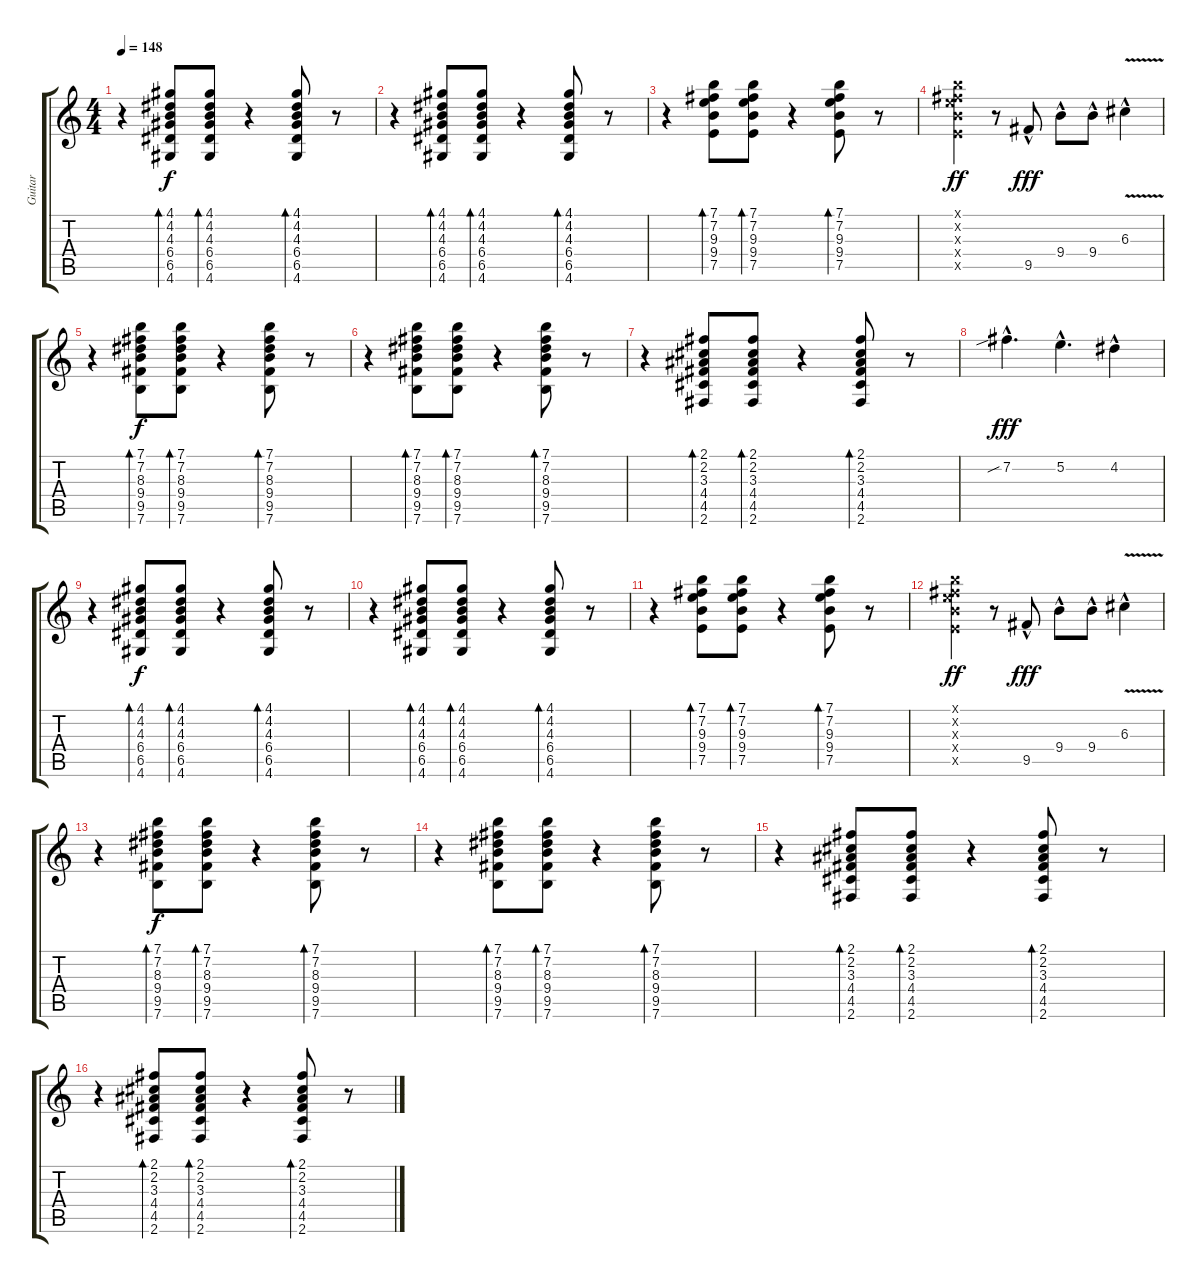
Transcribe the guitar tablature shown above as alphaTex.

\track ("Guitar" "Guitar") {instrument electricguitarclean}
\staff {score tabs}
\tuning (E4 B3 G3 D3 A2 E2) {hide}
\ts (4 4)
\tempo 148
\clef g2
\ks c
r.4{dy fff} (4.1 4.2 4.3 6.4 6.5 4.6).8{bd 30 dy f} (4.1 4.2 4.3 6.4 6.5 4.6).8{bd 30} r.4 (4.1 4.2 4.3 6.4 6.5 4.6).8{bd 30} r.8 |
r.4 (4.1 4.2 4.3 6.4 6.5 4.6).8{bd 30} (4.1 4.2 4.3 6.4 6.5 4.6).8{bd 30} r.4 (4.1 4.2 4.3 6.4 6.5 4.6).8{bd 30} r.8 |
r.4 (7.1 7.2 9.3 9.4 7.5).8{bd 30} (7.1 7.2 9.3 9.4 7.5).8{bd 30} r.4 (7.1 7.2 9.3 9.4 7.5).8{bd 30} r.8 |
(7.1{x} 7.2{x} 9.3{x} 9.4{x} 7.5{x}).4{dy ff} r.8 9.5{hac}.8{dy fff} 9.4{hac}.8 9.4{hac}.8 6.3{v hac}.4 |
r.4 (7.1 7.2 8.3 9.4 9.5 7.6).8{bd 30 dy f} (7.1 7.2 8.3 9.4 9.5 7.6).8{bd 30} r.4 (7.1 7.2 8.3 9.4 9.5 7.6).8{bd 30} r.8 |
r.4 (7.1 7.2 8.3 9.4 9.5 7.6).8{bd 30} (7.1 7.2 8.3 9.4 9.5 7.6).8{bd 30} r.4 (7.1 7.2 8.3 9.4 9.5 7.6).8{bd 30} r.8 |
r.4 (2.1 2.2 3.3 4.4 4.5 2.6).8{bd 30} (2.1 2.2 3.3 4.4 4.5 2.6).8{bd 30} r.4 (2.1 2.2 3.3 4.4 4.5 2.6).8{bd 30} r.8 |
7.2{sib hac}.4{d dy fff} 5.2{hac}.4{d} 4.2{hac}.4 |
r.4 (4.1 4.2 4.3 6.4 6.5 4.6).8{bd 30 dy f} (4.1 4.2 4.3 6.4 6.5 4.6).8{bd 30} r.4 (4.1 4.2 4.3 6.4 6.5 4.6).8{bd 30} r.8 |
r.4 (4.1 4.2 4.3 6.4 6.5 4.6).8{bd 30} (4.1 4.2 4.3 6.4 6.5 4.6).8{bd 30} r.4 (4.1 4.2 4.3 6.4 6.5 4.6).8{bd 30} r.8 |
r.4 (7.1 7.2 9.3 9.4 7.5).8{bd 30} (7.1 7.2 9.3 9.4 7.5).8{bd 30} r.4 (7.1 7.2 9.3 9.4 7.5).8{bd 30} r.8 |
(7.1{x} 7.2{x} 9.3{x} 9.4{x} 7.5{x}).4{dy ff} r.8 9.5{hac}.8{dy fff} 9.4{hac}.8 9.4{hac}.8 6.3{v hac}.4 |
r.4 (7.1 7.2 8.3 9.4 9.5 7.6).8{bd 30 dy f} (7.1 7.2 8.3 9.4 9.5 7.6).8{bd 30} r.4 (7.1 7.2 8.3 9.4 9.5 7.6).8{bd 30} r.8 |
r.4 (7.1 7.2 8.3 9.4 9.5 7.6).8{bd 30} (7.1 7.2 8.3 9.4 9.5 7.6).8{bd 30} r.4 (7.1 7.2 8.3 9.4 9.5 7.6).8{bd 30} r.8 |
r.4 (2.1 2.2 3.3 4.4 4.5 2.6).8{bd 30} (2.1 2.2 3.3 4.4 4.5 2.6).8{bd 30} r.4 (2.1 2.2 3.3 4.4 4.5 2.6).8{bd 30} r.8 |
r.4 (2.1 2.2 3.3 4.4 4.5 2.6).8{bd 30} (2.1 2.2 3.3 4.4 4.5 2.6).8{bd 30} r.4 (2.1 2.2 3.3 4.4 4.5 2.6).8{bd 30} r.8
